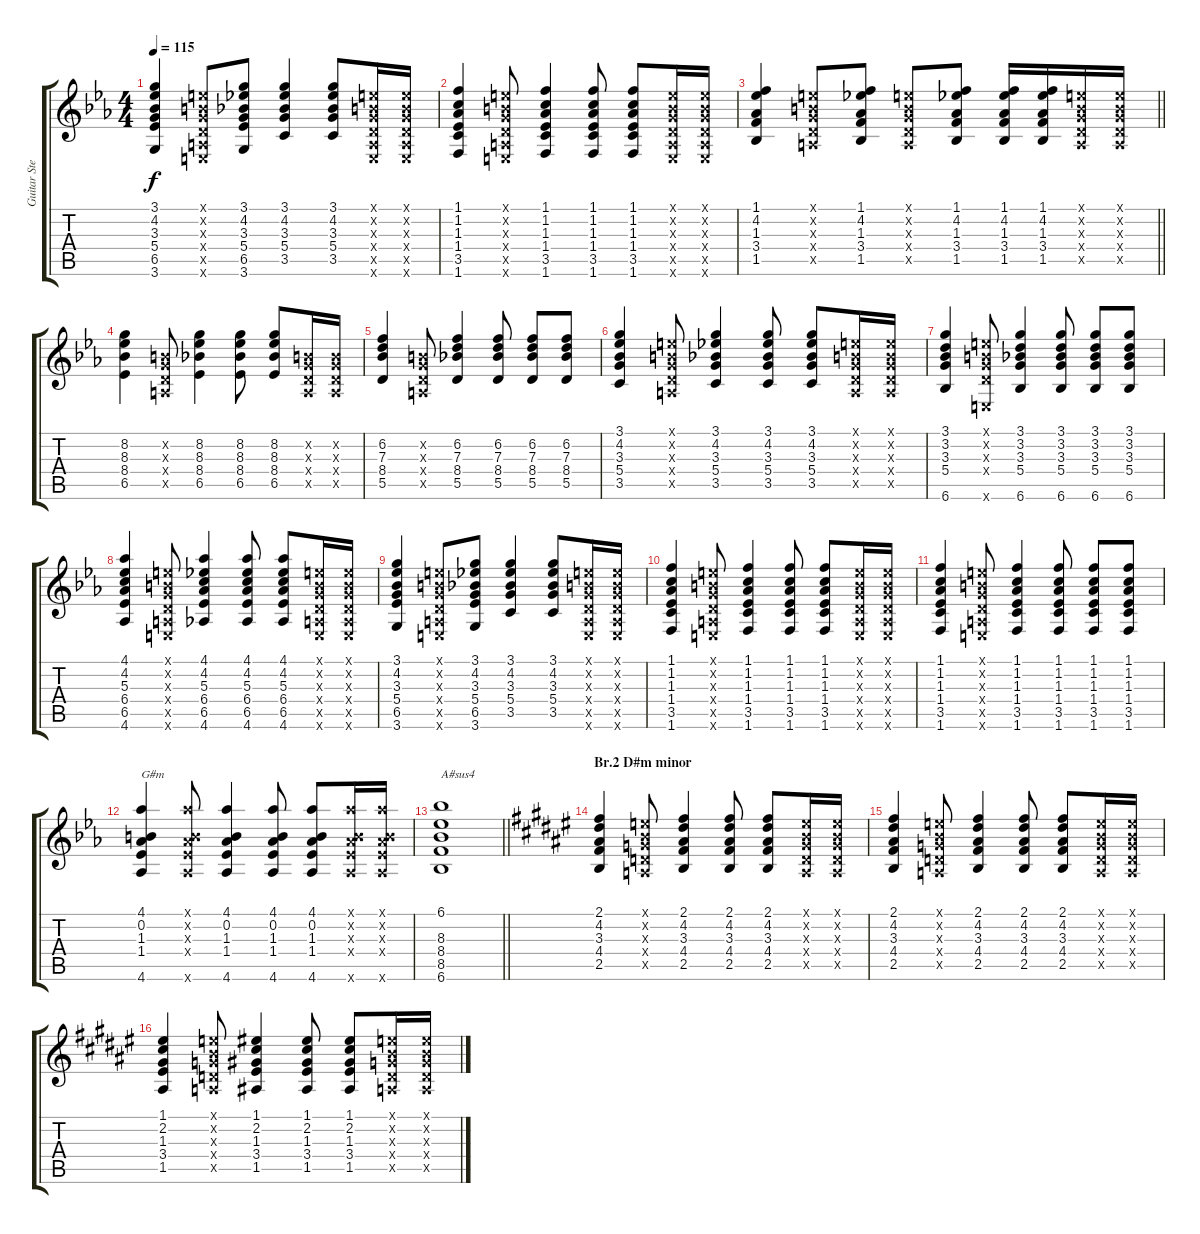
\track ("Guitar Steel" "Guitar Ste") {instrument acousticguitarsteel}
\staff {score tabs}
\tuning (E4 B3 G3 D3 A2 E2) {hide}
\ts (4 4)
\tempo 115
\clef g2
\ks eb
(3.1 4.2 3.3 5.4 6.5 3.6).4{dy f} (0.1{x} 0.2{x} 0.3{x} 0.4{x} 0.5{x} 0.6{x}).8 (3.1 4.2 3.3 5.4 6.5 3.6).8 (3.1 4.2 3.3 5.4 3.5).4 (3.1 4.2 3.3 5.4 3.5).8 (0.1{x} 0.2{x} 0.3{x} 0.4{x} 0.5{x} 0.6{x}).16 (0.1{x} 0.2{x} 0.3{x} 0.4{x} 0.5{x} 0.6{x}).16 |
(1.1 1.2 1.3 1.4 3.5 1.6).4 (0.1{x} 0.2{x} 0.3{x} 0.4{x} 0.5{x} 0.6{x}).8 (1.1 1.2 1.3 1.4 3.5 1.6).4 (1.1 1.2 1.3 1.4 3.5 1.6).8 (1.1 1.2 1.3 1.4 3.5 1.6).8 (0.1{x} 0.2{x} 0.3{x} 0.4{x} 0.5{x} 0.6{x}).16 (0.1{x} 0.2{x} 0.3{x} 0.4{x} 0.5{x} 0.6{x}).16 |
\barLineRight lightlight
(1.1 4.2 1.3 3.4 1.5).4 (0.1{x} 0.2{x} 0.3{x} 0.4{x} 0.5{x}).8 (1.1 4.2 1.3 3.4 1.5).8 (0.1{x} 0.2{x} 0.3{x} 0.4{x} 0.5{x}).8 (1.1 4.2 1.3 3.4 1.5).8 (1.1 4.2 1.3 3.4 1.5).16 (1.1 4.2 1.3 3.4 1.5).16 (0.1{x} 0.2{x} 0.3{x} 0.4{x} 0.5{x}).16 (0.1{x} 0.2{x} 0.3{x} 0.4{x} 0.5{x}).16 |
(8.2 8.3 8.4 6.5).4 (0.2{x} 0.3{x} 0.4{x} 0.5{x}).8 (8.2 8.3 8.4 6.5).4 (8.2 8.3 8.4 6.5).8 (8.2 8.3 8.4 6.5).8 (0.2{x} 0.3{x} 0.4{x} 0.5{x}).16 (0.2{x} 0.3{x} 0.4{x} 0.5{x}).16 |
(6.2 7.3 8.4 5.5).4 (0.2{x} 0.3{x} 0.4{x} 0.5{x}).8 (6.2 7.3 8.4 5.5).4 (6.2 7.3 8.4 5.5).8 (6.2 7.3 8.4 5.5).8 (6.2 7.3 8.4 5.5).8 |
(3.1 4.2 3.3 5.4 3.5).4 (0.1{x} 0.2{x} 0.3{x} 0.4{x} 0.5{x}).8 (3.1 4.2 3.3 5.4 3.5).4 (3.1 4.2 3.3 5.4 3.5).8 (3.1 4.2 3.3 5.4 3.5).8 (0.1{x} 0.2{x} 0.3{x} 0.4{x} 0.5{x}).16 (0.1{x} 0.2{x} 0.3{x} 0.4{x} 0.5{x}).16 |
(3.1 3.2 3.3 5.4 6.6).4 (0.1{x} 0.2{x} 0.3{x} 0.4{x} 0.6{x}).8 (3.1 3.2 3.3 5.4 6.6).4 (3.1 3.2 3.3 5.4 6.6).8 (3.1 3.2 3.3 5.4 6.6).8 (3.1 3.2 3.3 5.4 6.6).8 |
(4.1 4.2 5.3 6.4 6.5 4.6).4 (0.1{x} 0.2{x} 0.3{x} 0.4{x} 0.5{x} 0.6{x}).8 (4.1 4.2 5.3 6.4 6.5 4.6).4 (4.1 4.2 5.3 6.4 6.5 4.6).8 (4.1 4.2 5.3 6.4 6.5 4.6).8 (0.1{x} 0.2{x} 0.3{x} 0.4{x} 0.5{x} 0.6{x}).16 (0.1{x} 0.2{x} 0.3{x} 0.4{x} 0.5{x} 0.6{x}).16 |
(3.1 4.2 3.3 5.4 6.5 3.6).4 (0.1{x} 0.2{x} 0.3{x} 0.4{x} 0.5{x} 0.6{x}).8 (3.1 4.2 3.3 5.4 6.5 3.6).8 (3.1 4.2 3.3 5.4 3.5).4 (3.1 4.2 3.3 5.4 3.5).8 (0.1{x} 0.2{x} 0.3{x} 0.4{x} 0.5{x} 0.6{x}).16 (0.1{x} 0.2{x} 0.3{x} 0.4{x} 0.5{x} 0.6{x}).16 |
(1.1 1.2 1.3 1.4 3.5 1.6).4 (0.1{x} 0.2{x} 0.3{x} 0.4{x} 0.5{x} 0.6{x}).8 (1.1 1.2 1.3 1.4 3.5 1.6).4 (1.1 1.2 1.3 1.4 3.5 1.6).8 (1.1 1.2 1.3 1.4 3.5 1.6).8 (0.1{x} 0.2{x} 0.3{x} 0.4{x} 0.5{x} 0.6{x}).16 (0.1{x} 0.2{x} 0.3{x} 0.4{x} 0.5{x} 0.6{x}).16 |
(1.1 1.2 1.3 1.4 3.5 1.6).4 (0.1{x} 0.2{x} 0.3{x} 0.4{x} 0.5{x} 0.6{x}).8 (1.1 1.2 1.3 1.4 3.5 1.6).4 (1.1 1.2 1.3 1.4 3.5 1.6).8 (1.1 1.2 1.3 1.4 3.5 1.6).8 (1.1 1.2 1.3 1.4 3.5 1.6).8 |
(4.1 0.2 1.3 1.4 4.6).4{txt "G#m"} (4.1{x} 0.2{x} 1.3{x} 1.4{x} 4.6{x}).8 (4.1 0.2 1.3 1.4 4.6).4 (4.1 0.2 1.3 1.4 4.6).8 (4.1 0.2 1.3 1.4 4.6).8 (4.1{x} 0.2{x} 1.3{x} 1.4{x} 4.6{x}).16 (4.1{x} 0.2{x} 1.3{x} 1.4{x} 4.6{x}).16 |
\barLineRight lightlight
(6.1 8.3 8.4 8.5 6.6).1{txt "A#sus4"} |
\section ("" "Br.2 D#m minor")
\ks d#minor
(2.1 4.2 3.3 4.4 2.5).4{volume 8} (0.1{x} 0.2{x} 0.3{x} 0.4{x} 0.5{x}).8 (2.1 4.2 3.3 4.4 2.5).4 (2.1 4.2 3.3 4.4 2.5).8 (2.1 4.2 3.3 4.4 2.5).8 (0.1{x} 0.2{x} 0.3{x} 0.4{x} 0.5{x}).16 (0.1{x} 0.2{x} 0.3{x} 0.4{x} 0.5{x}).16 |
(2.1 4.2 3.3 4.4 2.5).4 (0.1{x} 0.2{x} 0.3{x} 0.4{x} 0.5{x}).8 (2.1 4.2 3.3 4.4 2.5).4 (2.1 4.2 3.3 4.4 2.5).8 (2.1 4.2 3.3 4.4 2.5).8 (0.1{x} 0.2{x} 0.3{x} 0.4{x} 0.5{x}).16 (0.1{x} 0.2{x} 0.3{x} 0.4{x} 0.5{x}).16 |
(1.1 2.2 1.3 3.4 1.5).4 (0.1{x} 0.2{x} 0.3{x} 0.4{x} 0.5{x}).8 (1.1 2.2 1.3 3.4 1.5).4 (1.1 2.2 1.3 3.4 1.5).8 (1.1 2.2 1.3 3.4 1.5).8 (0.1{x} 0.2{x} 0.3{x} 0.4{x} 0.5{x}).16 (0.1{x} 0.2{x} 0.3{x} 0.4{x} 0.5{x}).16
